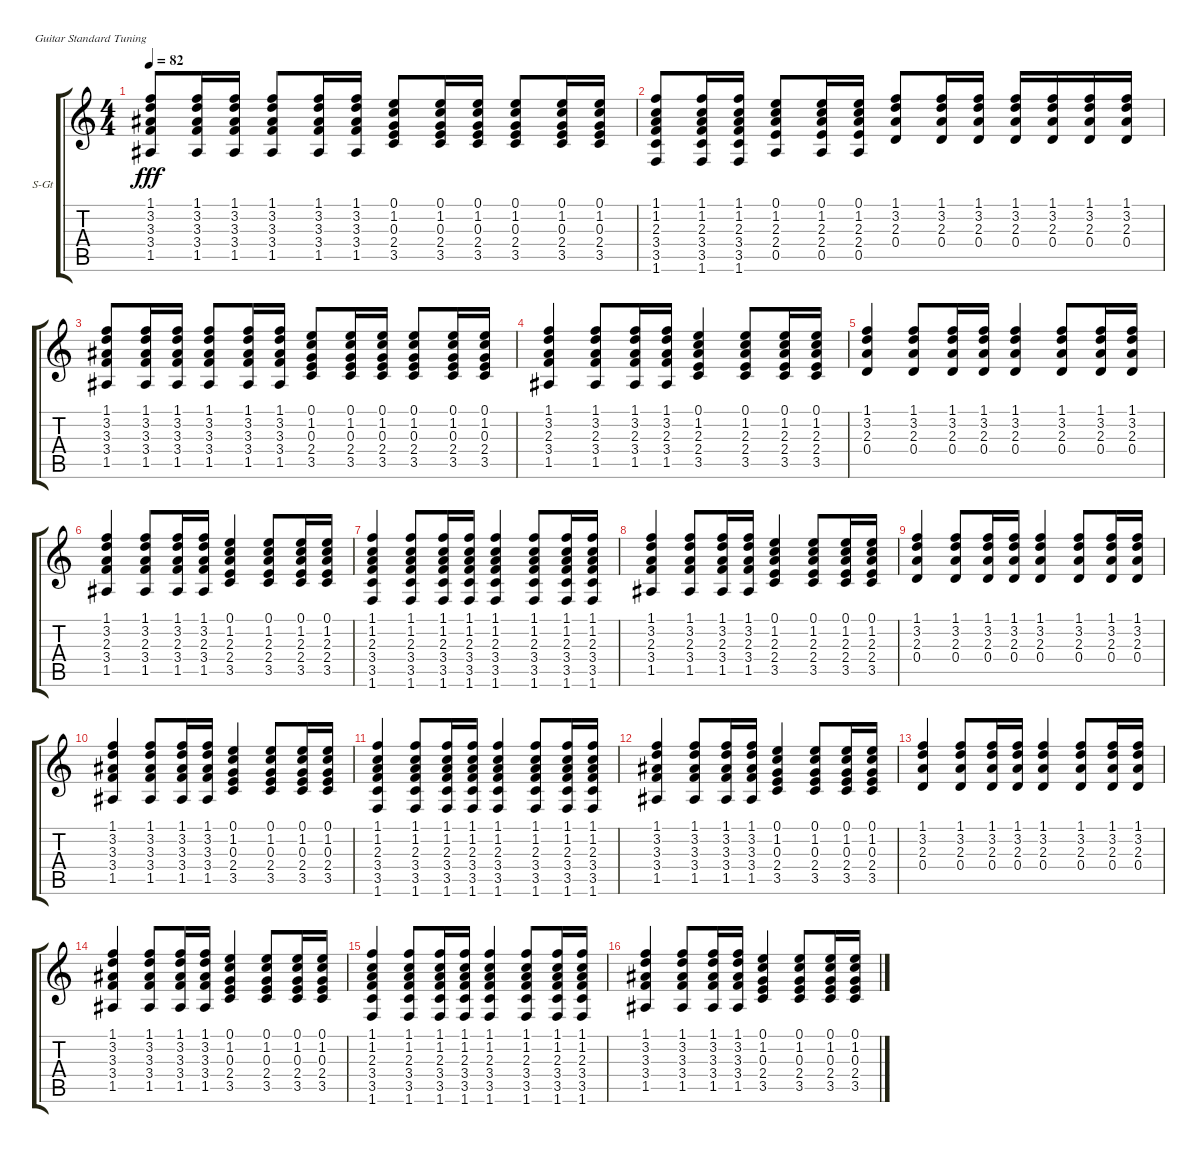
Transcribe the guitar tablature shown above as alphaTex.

\bracketExtendMode groupsimilarinstruments
\firstSystemTrackNameOrientation horizontal
\otherSystemsTrackNameOrientation horizontal
\track ("木吉他2" "S-Gt") {instrument acousticguitarsteel}
\staff {score tabs}
\tuning (E4 B3 G3 D3 A2 E2)
\ts (4 4)
\tempo 82
\clef g2
\ks c
(1.1 3.2 3.3 3.4 1.5).8{dy fff} (1.1 3.2 3.3 3.4 1.5).16 (1.1 3.2 3.3 3.4 1.5).16 (1.1 3.2 3.3 3.4 1.5).8 (1.1 3.2 3.3 3.4 1.5).16 (1.1 3.2 3.3 3.4 1.5).16 (0.1 1.2 0.3 2.4 3.5).8 (0.1 1.2 0.3 2.4 3.5).16 (0.1 1.2 0.3 2.4 3.5).16 (0.1 1.2 0.3 2.4 3.5).8 (0.1 1.2 0.3 2.4 3.5).16 (0.1 1.2 0.3 2.4 3.5).16 |
(1.1 1.2 2.3 3.4 3.5 1.6).8 (1.1 1.2 2.3 3.4 3.5 1.6).16 (1.1 1.2 2.3 3.4 3.5 1.6).16 (0.1 1.2 2.3 2.4 0.5).8 (0.1 1.2 2.3 2.4 0.5).16 (0.1 1.2 2.3 2.4 0.5).16 (1.1 3.2 2.3 0.4).8 (1.1 3.2 2.3 0.4).16 (1.1 3.2 2.3 0.4).16 (1.1 3.2 2.3 0.4).16 (1.1 3.2 2.3 0.4).16 (1.1 3.2 2.3 0.4).16 (1.1 3.2 2.3 0.4).16 |
(1.1 3.2 3.3 3.4 1.5).8 (1.1 3.2 3.3 3.4 1.5).16 (1.1 3.2 3.3 3.4 1.5).16 (1.1 3.2 3.3 3.4 1.5).8 (1.1 3.2 3.3 3.4 1.5).16 (1.1 3.2 3.3 3.4 1.5).16 (0.1 1.2 0.3 2.4 3.5).8 (0.1 1.2 0.3 2.4 3.5).16 (0.1 1.2 0.3 2.4 3.5).16 (0.1 1.2 0.3 2.4 3.5).8 (0.1 1.2 0.3 2.4 3.5).16 (0.1 1.2 0.3 2.4 3.5).16 |
(1.1 3.2 2.3 3.4 1.5).4 (1.1 3.2 2.3 3.4 1.5).8 (1.1 3.2 2.3 3.4 1.5).16 (1.1 3.2 2.3 3.4 1.5).16 (0.1 1.2 2.3 2.4 3.5).4 (0.1 1.2 2.3 2.4 3.5).8 (0.1 1.2 2.3 2.4 3.5).16 (0.1 1.2 2.3 2.4 3.5).16 |
(1.1 3.2 2.3 0.4).4 (1.1 3.2 2.3 0.4).8 (1.1 3.2 2.3 0.4).16 (1.1 3.2 2.3 0.4).16 (1.1 3.2 2.3 0.4).4 (1.1 3.2 2.3 0.4).8 (1.1 3.2 2.3 0.4).16 (1.1 3.2 2.3 0.4).16 |
(1.1 3.2 2.3 3.4 1.5).4 (1.1 3.2 2.3 3.4 1.5).8 (1.1 3.2 2.3 3.4 1.5).16 (1.1 3.2 2.3 3.4 1.5).16 (0.1 1.2 2.3 2.4 3.5).4 (0.1 1.2 2.3 2.4 3.5).8 (0.1 1.2 2.3 2.4 3.5).16 (0.1 1.2 2.3 2.4 3.5).16 |
(1.1 1.2 2.3 3.4 3.5 1.6).4 (1.1 1.2 2.3 3.4 3.5 1.6).8 (1.1 1.2 2.3 3.4 3.5 1.6).16 (1.1 1.2 2.3 3.4 3.5 1.6).16 (1.1 1.2 2.3 3.4 3.5 1.6).4 (1.1 1.2 2.3 3.4 3.5 1.6).8 (1.1 1.2 2.3 3.4 3.5 1.6).16 (1.1 1.2 2.3 3.4 3.5 1.6).16 |
(1.1 3.2 2.3 3.4 1.5).4 (1.1 3.2 2.3 3.4 1.5).8 (1.1 3.2 2.3 3.4 1.5).16 (1.1 3.2 2.3 3.4 1.5).16 (0.1 1.2 2.3 2.4 3.5).4 (0.1 1.2 2.3 2.4 3.5).8 (0.1 1.2 2.3 2.4 3.5).16 (0.1 1.2 2.3 2.4 3.5).16 |
(1.1 3.2 2.3 0.4).4 (1.1 3.2 2.3 0.4).8 (1.1 3.2 2.3 0.4).16 (1.1 3.2 2.3 0.4).16 (1.1 3.2 2.3 0.4).4 (1.1 3.2 2.3 0.4).8 (1.1 3.2 2.3 0.4).16 (1.1 3.2 2.3 0.4).16 |
(1.1 3.2 3.3 3.4 1.5).4 (1.1 3.2 3.3 3.4 1.5).8 (1.1 3.2 3.3 3.4 1.5).16 (1.1 3.2 3.3 3.4 1.5).16 (0.1 1.2 0.3 2.4 3.5).4 (0.1 1.2 0.3 2.4 3.5).8 (0.1 1.2 0.3 2.4 3.5).16 (0.1 1.2 0.3 2.4 3.5).16 |
(1.1 1.2 2.3 3.4 3.5 1.6).4 (1.1 1.2 2.3 3.4 3.5 1.6).8 (1.1 1.2 2.3 3.4 3.5 1.6).16 (1.1 1.2 2.3 3.4 3.5 1.6).16 (1.1 1.2 2.3 3.4 3.5 1.6).4 (1.1 1.2 2.3 3.4 3.5 1.6).8 (1.1 1.2 2.3 3.4 3.5 1.6).16 (1.1 1.2 2.3 3.4 3.5 1.6).16 |
(1.1 3.2 3.3 3.4 1.5).4 (1.1 3.2 3.3 3.4 1.5).8 (1.1 3.2 3.3 3.4 1.5).16 (1.1 3.2 3.3 3.4 1.5).16 (0.1 1.2 0.3 2.4 3.5).4 (0.1 1.2 0.3 2.4 3.5).8 (0.1 1.2 0.3 2.4 3.5).16 (0.1 1.2 0.3 2.4 3.5).16 |
(1.1 3.2 2.3 0.4).4 (1.1 3.2 2.3 0.4).8 (1.1 3.2 2.3 0.4).16 (1.1 3.2 2.3 0.4).16 (1.1 3.2 2.3 0.4).4 (1.1 3.2 2.3 0.4).8 (1.1 3.2 2.3 0.4).16 (1.1 3.2 2.3 0.4).16 |
(1.1 3.2 3.3 3.4 1.5).4 (1.1 3.2 3.3 3.4 1.5).8 (1.1 3.2 3.3 3.4 1.5).16 (1.1 3.2 3.3 3.4 1.5).16 (0.1 1.2 0.3 2.4 3.5).4 (0.1 1.2 0.3 2.4 3.5).8 (0.1 1.2 0.3 2.4 3.5).16 (0.1 1.2 0.3 2.4 3.5).16 |
(1.1 1.2 2.3 3.4 3.5 1.6).4 (1.1 1.2 2.3 3.4 3.5 1.6).8 (1.1 1.2 2.3 3.4 3.5 1.6).16 (1.1 1.2 2.3 3.4 3.5 1.6).16 (1.1 1.2 2.3 3.4 3.5 1.6).4 (1.1 1.2 2.3 3.4 3.5 1.6).8 (1.1 1.2 2.3 3.4 3.5 1.6).16 (1.1 1.2 2.3 3.4 3.5 1.6).16 |
(1.1 3.2 3.3 3.4 1.5).4 (1.1 3.2 3.3 3.4 1.5).8 (1.1 3.2 3.3 3.4 1.5).16 (1.1 3.2 3.3 3.4 1.5).16 (0.1 1.2 0.3 2.4 3.5).4 (0.1 1.2 0.3 2.4 3.5).8 (0.1 1.2 0.3 2.4 3.5).16 (0.1 1.2 0.3 2.4 3.5).16
